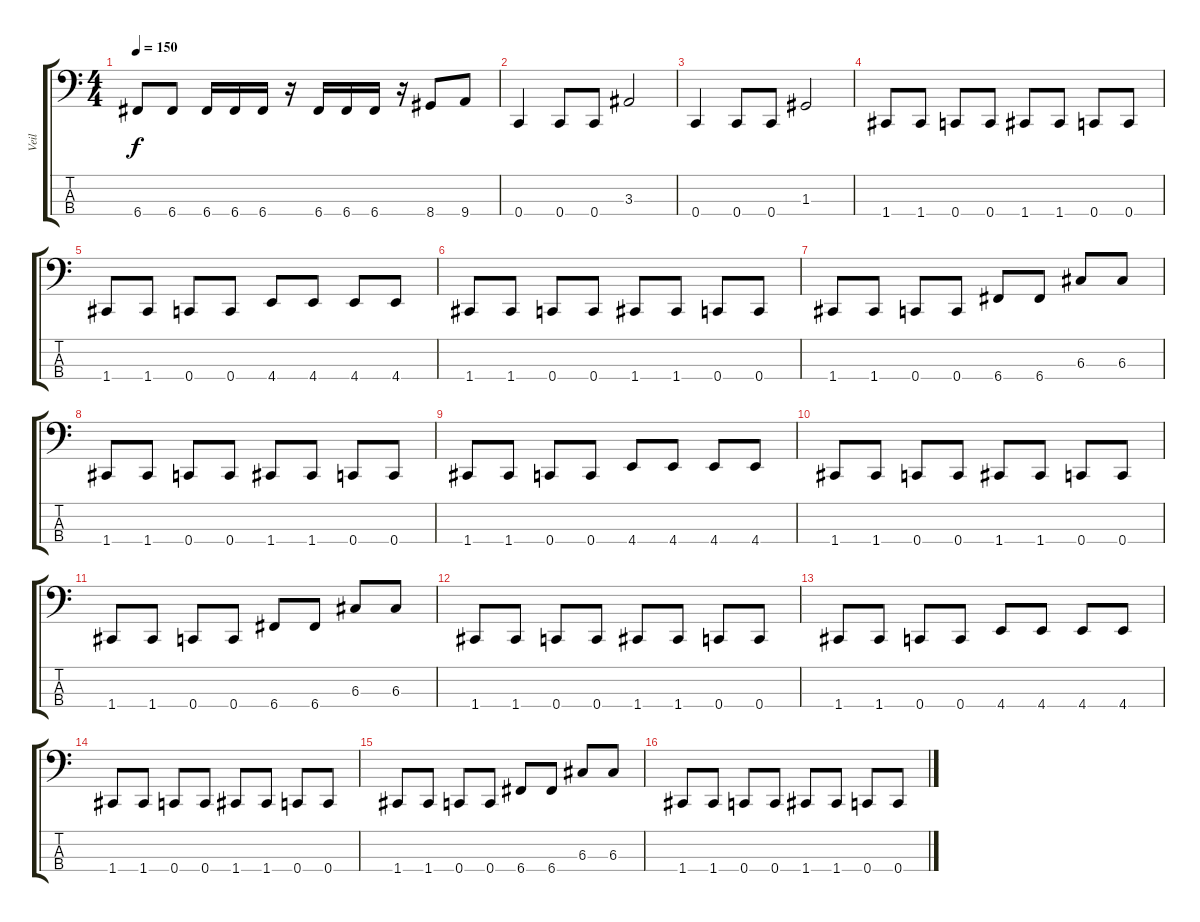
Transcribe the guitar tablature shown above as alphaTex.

\track ("Veil" "Veil") {instrument electricbasspick}
\staff {score tabs}
\tuning (F2 C2 G1 C1) {hide}
\ts (4 4)
\tempo 150
\clef f4
\ks c
6.4.8{dy f} 6.4.8 6.4.16 6.4.16 6.4.16 r.16 6.4.16 6.4.16 6.4.16 r.16 8.4.8 9.4.8 |
0.4.4 0.4.8 0.4.8 3.3.2 |
0.4.4 0.4.8 0.4.8 1.3.2 |
1.4.8 1.4.8 0.4.8 0.4.8 1.4.8 1.4.8 0.4.8 0.4.8 |
1.4.8 1.4.8 0.4.8 0.4.8 4.4.8 4.4.8 4.4.8 4.4.8 |
1.4.8 1.4.8 0.4.8 0.4.8 1.4.8 1.4.8 0.4.8 0.4.8 |
1.4.8 1.4.8 0.4.8 0.4.8 6.4.8 6.4.8 6.3.8 6.3.8 |
1.4.8 1.4.8 0.4.8 0.4.8 1.4.8 1.4.8 0.4.8 0.4.8 |
1.4.8 1.4.8 0.4.8 0.4.8 4.4.8 4.4.8 4.4.8 4.4.8 |
1.4.8 1.4.8 0.4.8 0.4.8 1.4.8 1.4.8 0.4.8 0.4.8 |
1.4.8 1.4.8 0.4.8 0.4.8 6.4.8 6.4.8 6.3.8 6.3.8 |
1.4.8 1.4.8 0.4.8 0.4.8 1.4.8 1.4.8 0.4.8 0.4.8 |
1.4.8 1.4.8 0.4.8 0.4.8 4.4.8 4.4.8 4.4.8 4.4.8 |
1.4.8 1.4.8 0.4.8 0.4.8 1.4.8 1.4.8 0.4.8 0.4.8 |
1.4.8 1.4.8 0.4.8 0.4.8 6.4.8 6.4.8 6.3.8 6.3.8 |
1.4.8 1.4.8 0.4.8 0.4.8 1.4.8 1.4.8 0.4.8 0.4.8
